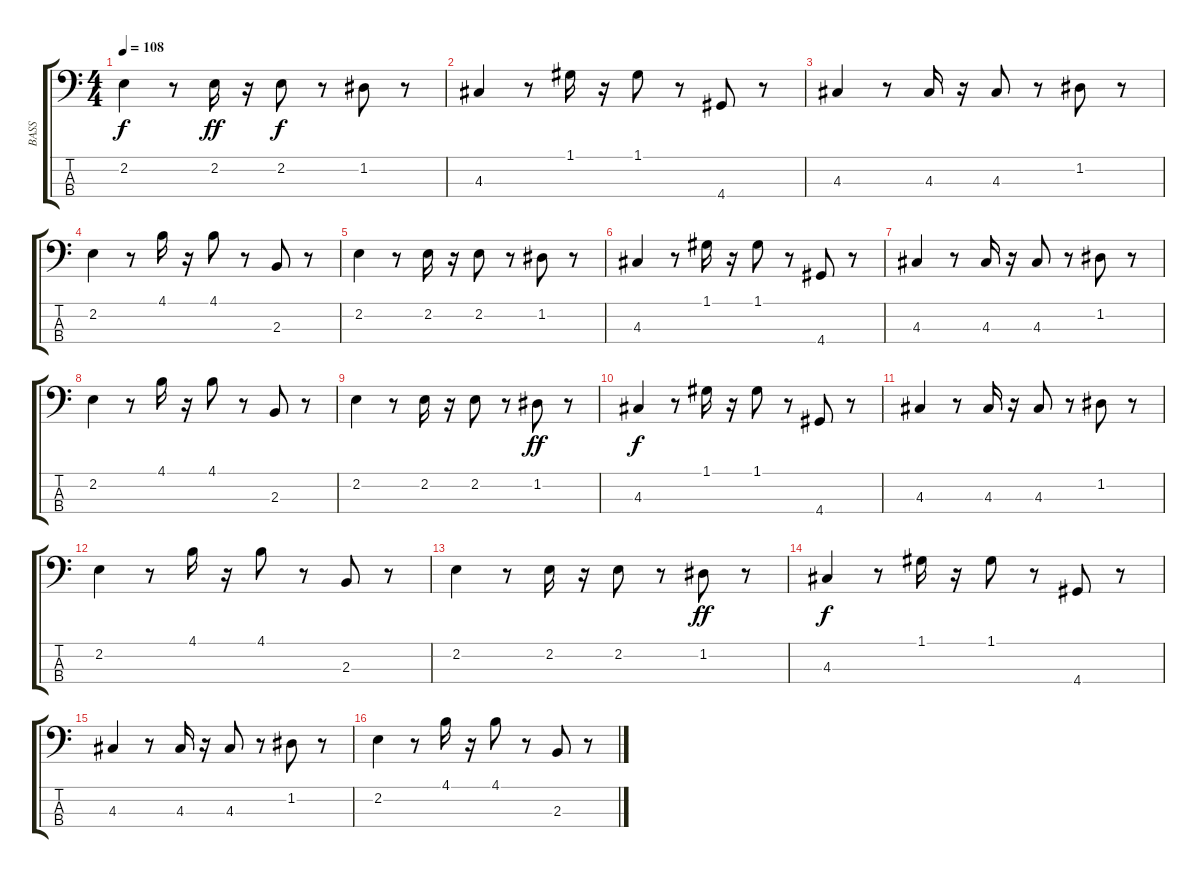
\track ("BASS                " "BASS      ") {instrument electricbassfinger}
\staff {score tabs}
\tuning (G2 D2 A1 E1) {hide}
\ts (4 4)
\tempo 108
\clef f4
\ks c
2.2.4{dy f} r.8 2.2.16{dy ff} r.16 2.2.8{dy f} r.8 1.2.8 r.8 |
4.3.4 r.8 1.1.16 r.16 1.1.8 r.8 4.4.8 r.8 |
4.3.4 r.8 4.3.16 r.16 4.3.8 r.8 1.2.8 r.8 |
2.2.4 r.8 4.1.16 r.16 4.1.8 r.8 2.3.8 r.8 |
2.2.4 r.8 2.2.16 r.16 2.2.8 r.8 1.2.8 r.8 |
4.3.4 r.8 1.1.16 r.16 1.1.8 r.8 4.4.8 r.8 |
4.3.4 r.8 4.3.16 r.16 4.3.8 r.8 1.2.8 r.8 |
2.2.4 r.8 4.1.16 r.16 4.1.8 r.8 2.3.8 r.8 |
2.2.4 r.8 2.2.16 r.16 2.2.8 r.8 1.2.8{dy ff} r.8 |
4.3.4{dy f} r.8 1.1.16 r.16 1.1.8 r.8 4.4.8 r.8 |
4.3.4 r.8 4.3.16 r.16 4.3.8 r.8 1.2.8 r.8 |
2.2.4 r.8 4.1.16 r.16 4.1.8 r.8 2.3.8 r.8 |
2.2.4 r.8 2.2.16 r.16 2.2.8 r.8 1.2.8{dy ff} r.8 |
4.3.4{dy f} r.8 1.1.16 r.16 1.1.8 r.8 4.4.8 r.8 |
4.3.4 r.8 4.3.16 r.16 4.3.8 r.8 1.2.8 r.8 |
2.2.4 r.8 4.1.16 r.16 4.1.8 r.8 2.3.8 r.8
